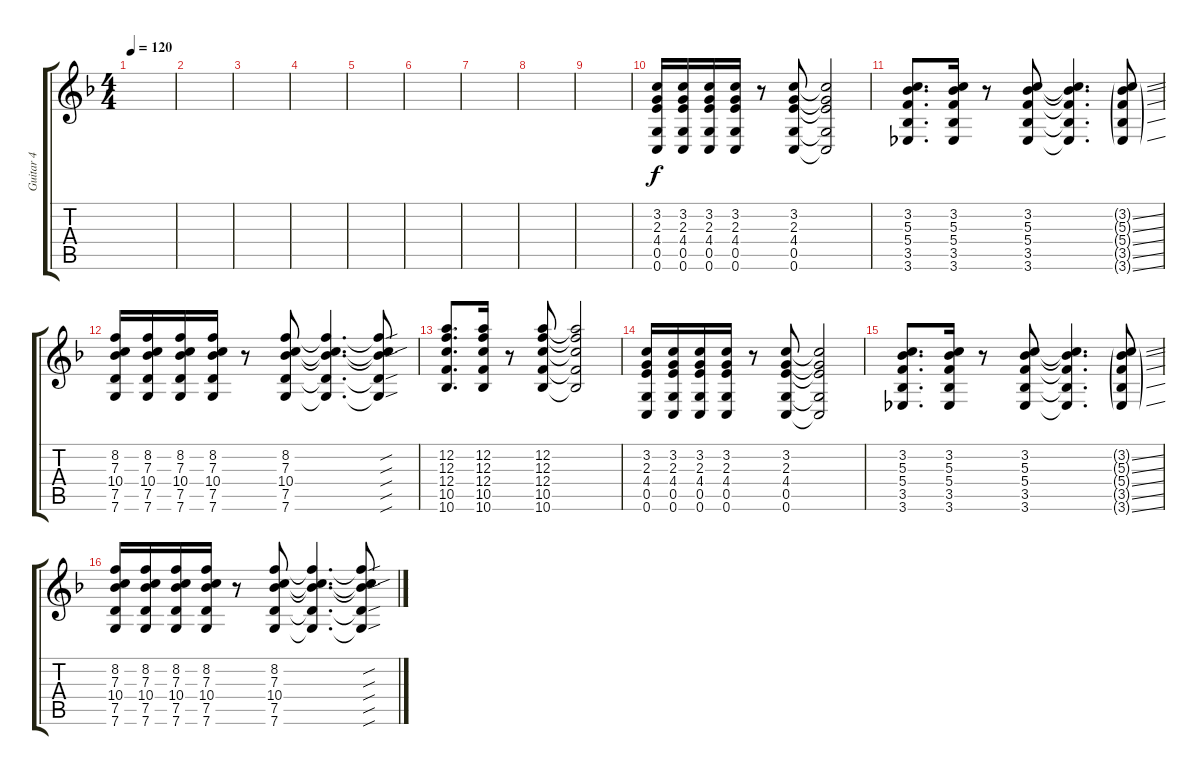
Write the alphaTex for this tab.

\track ("Guitar 4" "Guitar 4") {instrument distortionguitar}
\staff {score tabs}
\tuning (D4 A3 F3 C3 G2 C2) {hide}
\ts (4 4)
\tempo 120
\clef g2
\ks f
|
|
|
|
|
|
|
|
|
(3.2 2.3 4.4 0.5 0.6).16 (3.2 2.3 4.4 0.5 0.6).16 (3.2 2.3 4.4 0.5 0.6).16 (3.2 2.3 4.4 0.5 0.6).16 r.8 (3.2 2.3 4.4 0.5 0.6).8 (3.2{t} 2.3{t} 4.4{t} 0.5{t} 0.6{t}).2 |
(3.2 5.3 5.4 3.5 3.6).8{d} (3.2 5.3 5.4 3.5 3.6).16 r.8 (3.2 5.3 5.4 3.5 3.6).8 (3.2{t} 5.3{t} 5.4{t} 3.5{t} 3.6{t}).4{d} (3.2{ss g} 5.3{ss g} 5.4{ss g} 3.5{ss g} 3.6{ss g}).8 |
(8.2 7.3 10.4 7.5 7.6).16 (8.2 7.3 10.4 7.5 7.6).16 (8.2 7.3 10.4 7.5 7.6).16 (8.2 7.3 10.4 7.5 7.6).16 r.8 (8.2 7.3 10.4 7.5 7.6).8 (8.2{t} 7.3{t} 10.4{t} 7.5{t} 7.6{t}).4{d} (8.2{sou t} 7.3{sou t} 10.4{sou t} 7.5{sou t} 7.6{sou t}).8 |
(12.2 12.3 12.4 10.5 10.6).8{d} (12.2 12.3 12.4 10.5 10.6).16 r.8 (12.2 12.3 12.4 10.5 10.6).8 (12.2{t} 12.3{t} 12.4{t} 10.5{t} 10.6{t}).2 |
(3.2 2.3 4.4 0.5 0.6).16 (3.2 2.3 4.4 0.5 0.6).16 (3.2 2.3 4.4 0.5 0.6).16 (3.2 2.3 4.4 0.5 0.6).16 r.8 (3.2 2.3 4.4 0.5 0.6).8 (3.2{t} 2.3{t} 4.4{t} 0.5{t} 0.6{t}).2 |
(3.2 5.3 5.4 3.5 3.6).8{d} (3.2 5.3 5.4 3.5 3.6).16 r.8 (3.2 5.3 5.4 3.5 3.6).8 (3.2{t} 5.3{t} 5.4{t} 3.5{t} 3.6{t}).4{d} (3.2{ss g} 5.3{ss g} 5.4{ss g} 3.5{ss g} 3.6{ss g}).8 |
(8.2 7.3 10.4 7.5 7.6).16 (8.2 7.3 10.4 7.5 7.6).16 (8.2 7.3 10.4 7.5 7.6).16 (8.2 7.3 10.4 7.5 7.6).16 r.8 (8.2 7.3 10.4 7.5 7.6).8 (8.2{t} 7.3{t} 10.4{t} 7.5{t} 7.6{t}).4{d} (8.2{sou t} 7.3{sou t} 10.4{sou t} 7.5{sou t} 7.6{sou t}).8
